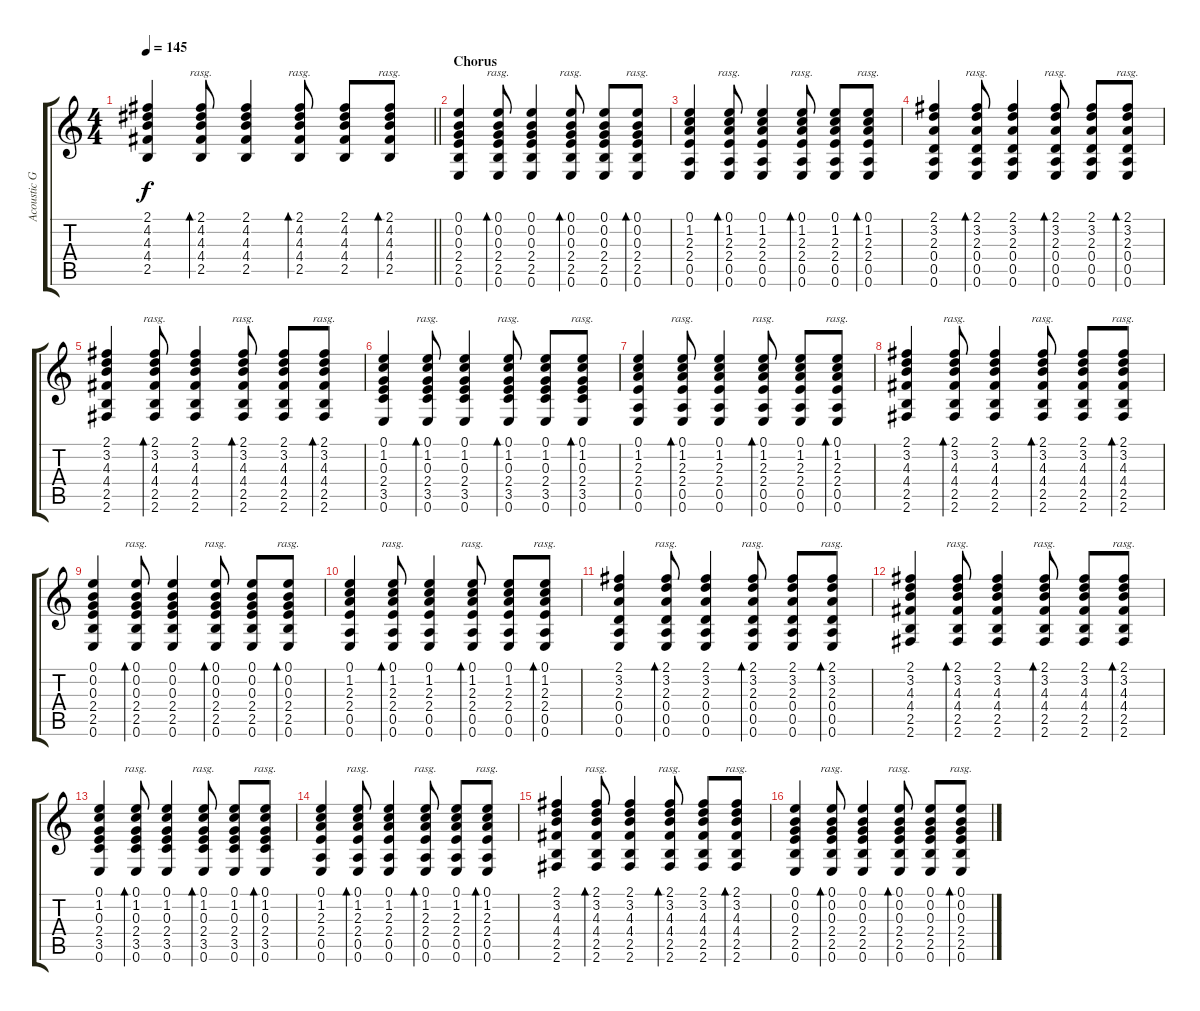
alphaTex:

\track ("Acoustic Guitar (Steel)" "Acoustic G") {instrument acousticguitarsteel}
\staff {score tabs}
\tuning (E4 B3 G3 D3 A2 E2) {hide}
\ts (4 4)
\tempo 145
\clef g2
\barLineRight lightlight
\ks c
(2.1 4.2 4.3 4.4 2.5).4{dy f} (2.1 4.2 4.3 4.4 2.5).8{bd 30 rasg ii} (2.1 4.2 4.3 4.4 2.5).4 (2.1 4.2 4.3 4.4 2.5).8{bd 30 rasg ii} (2.1 4.2 4.3 4.4 2.5).8 (2.1 4.2 4.3 4.4 2.5).8{bd 30 rasg ii} |
\section ("" "Chorus")
(0.1 0.2 0.3 2.4 2.5 0.6).4 (0.1 0.2 0.3 2.4 2.5 0.6).8{bd 30 rasg ii} (0.1 0.2 0.3 2.4 2.5 0.6).4 (0.1 0.2 0.3 2.4 2.5 0.6).8{bd 30 rasg ii} (0.1 0.2 0.3 2.4 2.5 0.6).8 (0.1 0.2 0.3 2.4 2.5 0.6).8{bd 30 rasg ii} |
(0.1 1.2 2.3 2.4 0.5 0.6).4 (0.1 1.2 2.3 2.4 0.5 0.6).8{bd 30 rasg ii} (0.1 1.2 2.3 2.4 0.5 0.6).4 (0.1 1.2 2.3 2.4 0.5 0.6).8{bd 30 rasg ii} (0.1 1.2 2.3 2.4 0.5 0.6).8 (0.1 1.2 2.3 2.4 0.5 0.6).8{bd 30 rasg ii} |
(2.1 3.2 2.3 0.4 0.5 0.6).4 (2.1 3.2 2.3 0.4 0.5 0.6).8{bd 30 rasg ii} (2.1 3.2 2.3 0.4 0.5 0.6).4 (2.1 3.2 2.3 0.4 0.5 0.6).8{bd 30 rasg ii} (2.1 3.2 2.3 0.4 0.5 0.6).8 (2.1 3.2 2.3 0.4 0.5 0.6).8{bd 30 rasg ii} |
(2.1 3.2 4.3 4.4 2.5 2.6).4 (2.1 3.2 4.3 4.4 2.5 2.6).8{bd 30 rasg ii} (2.1 3.2 4.3 4.4 2.5 2.6).4 (2.1 3.2 4.3 4.4 2.5 2.6).8{bd 30 rasg ii} (2.1 3.2 4.3 4.4 2.5 2.6).8 (2.1 3.2 4.3 4.4 2.5 2.6).8{bd 30 rasg ii} |
(0.1 1.2 0.3 2.4 3.5 0.6).4 (0.1 1.2 0.3 2.4 3.5 0.6).8{bd 30 rasg ii} (0.1 1.2 0.3 2.4 3.5 0.6).4 (0.1 1.2 0.3 2.4 3.5 0.6).8{bd 30 rasg ii} (0.1 1.2 0.3 2.4 3.5 0.6).8 (0.1 1.2 0.3 2.4 3.5 0.6).8{bd 30 rasg ii} |
(0.1 1.2 2.3 2.4 0.5 0.6).4 (0.1 1.2 2.3 2.4 0.5 0.6).8{bd 30 rasg ii} (0.1 1.2 2.3 2.4 0.5 0.6).4 (0.1 1.2 2.3 2.4 0.5 0.6).8{bd 30 rasg ii} (0.1 1.2 2.3 2.4 0.5 0.6).8 (0.1 1.2 2.3 2.4 0.5 0.6).8{bd 30 rasg ii} |
(2.1 3.2 4.3 4.4 2.5 2.6).4 (2.1 3.2 4.3 4.4 2.5 2.6).8{bd 30 rasg ii} (2.1 3.2 4.3 4.4 2.5 2.6).4 (2.1 3.2 4.3 4.4 2.5 2.6).8{bd 30 rasg ii} (2.1 3.2 4.3 4.4 2.5 2.6).8 (2.1 3.2 4.3 4.4 2.5 2.6).8{bd 30 rasg ii} |
(0.1 0.2 0.3 2.4 2.5 0.6).4 (0.1 0.2 0.3 2.4 2.5 0.6).8{bd 30 rasg ii} (0.1 0.2 0.3 2.4 2.5 0.6).4 (0.1 0.2 0.3 2.4 2.5 0.6).8{bd 30 rasg ii} (0.1 0.2 0.3 2.4 2.5 0.6).8 (0.1 0.2 0.3 2.4 2.5 0.6).8{bd 30 rasg ii} |
(0.1 1.2 2.3 2.4 0.5 0.6).4 (0.1 1.2 2.3 2.4 0.5 0.6).8{bd 30 rasg ii} (0.1 1.2 2.3 2.4 0.5 0.6).4 (0.1 1.2 2.3 2.4 0.5 0.6).8{bd 30 rasg ii} (0.1 1.2 2.3 2.4 0.5 0.6).8 (0.1 1.2 2.3 2.4 0.5 0.6).8{bd 30 rasg ii} |
(2.1 3.2 2.3 0.4 0.5 0.6).4 (2.1 3.2 2.3 0.4 0.5 0.6).8{bd 30 rasg ii} (2.1 3.2 2.3 0.4 0.5 0.6).4 (2.1 3.2 2.3 0.4 0.5 0.6).8{bd 30 rasg ii} (2.1 3.2 2.3 0.4 0.5 0.6).8 (2.1 3.2 2.3 0.4 0.5 0.6).8{bd 30 rasg ii} |
(2.1 3.2 4.3 4.4 2.5 2.6).4 (2.1 3.2 4.3 4.4 2.5 2.6).8{bd 30 rasg ii} (2.1 3.2 4.3 4.4 2.5 2.6).4 (2.1 3.2 4.3 4.4 2.5 2.6).8{bd 30 rasg ii} (2.1 3.2 4.3 4.4 2.5 2.6).8 (2.1 3.2 4.3 4.4 2.5 2.6).8{bd 30 rasg ii} |
(0.1 1.2 0.3 2.4 3.5 0.6).4 (0.1 1.2 0.3 2.4 3.5 0.6).8{bd 30 rasg ii} (0.1 1.2 0.3 2.4 3.5 0.6).4 (0.1 1.2 0.3 2.4 3.5 0.6).8{bd 30 rasg ii} (0.1 1.2 0.3 2.4 3.5 0.6).8 (0.1 1.2 0.3 2.4 3.5 0.6).8{bd 30 rasg ii} |
(0.1 1.2 2.3 2.4 0.5 0.6).4 (0.1 1.2 2.3 2.4 0.5 0.6).8{bd 30 rasg ii} (0.1 1.2 2.3 2.4 0.5 0.6).4 (0.1 1.2 2.3 2.4 0.5 0.6).8{bd 30 rasg ii} (0.1 1.2 2.3 2.4 0.5 0.6).8 (0.1 1.2 2.3 2.4 0.5 0.6).8{bd 30 rasg ii} |
(2.1 3.2 4.3 4.4 2.5 2.6).4 (2.1 3.2 4.3 4.4 2.5 2.6).8{bd 30 rasg ii} (2.1 3.2 4.3 4.4 2.5 2.6).4 (2.1 3.2 4.3 4.4 2.5 2.6).8{bd 30 rasg ii} (2.1 3.2 4.3 4.4 2.5 2.6).8 (2.1 3.2 4.3 4.4 2.5 2.6).8{bd 30 rasg ii} |
(0.1 0.2 0.3 2.4 2.5 0.6).4 (0.1 0.2 0.3 2.4 2.5 0.6).8{bd 30 rasg ii} (0.1 0.2 0.3 2.4 2.5 0.6).4 (0.1 0.2 0.3 2.4 2.5 0.6).8{bd 30 rasg ii} (0.1 0.2 0.3 2.4 2.5 0.6).8 (0.1 0.2 0.3 2.4 2.5 0.6).8{bd 30 rasg ii}
